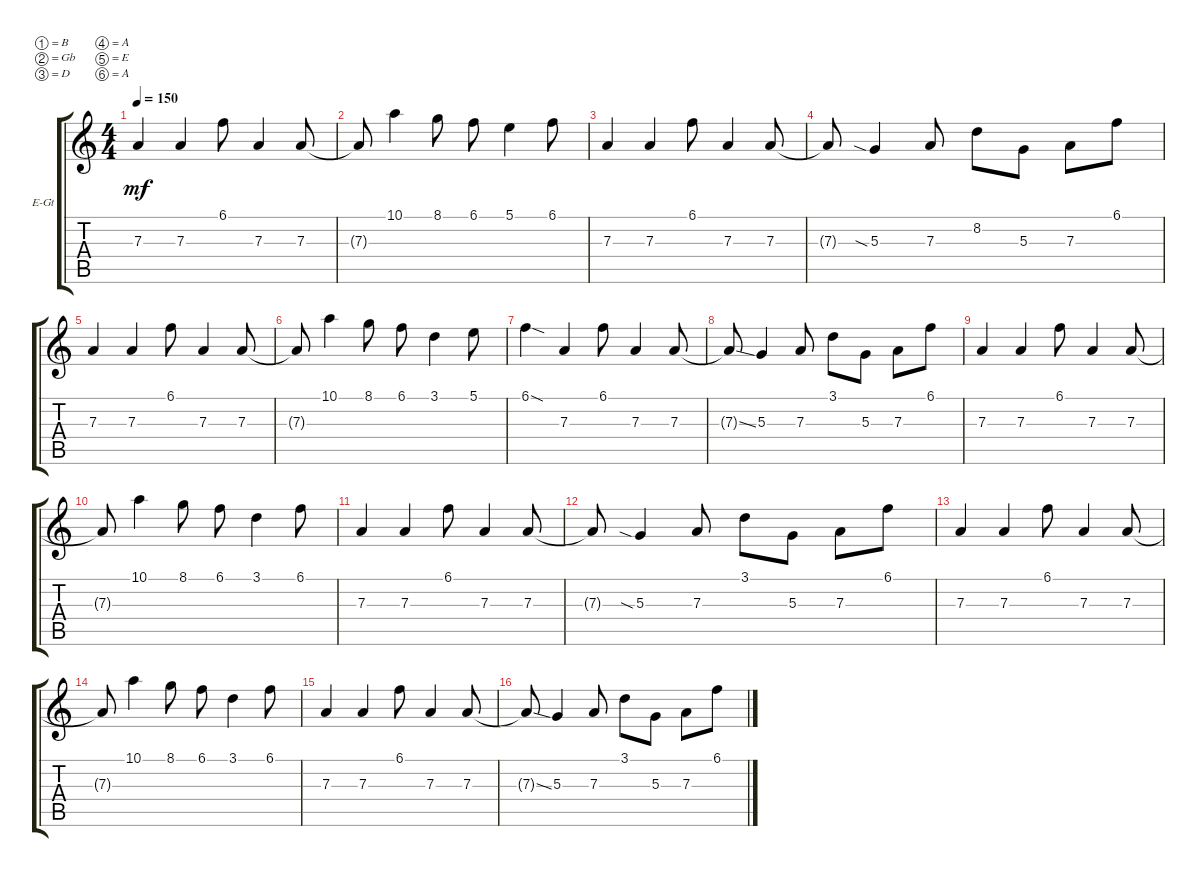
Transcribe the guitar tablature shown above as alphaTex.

\defaultSystemsLayout 4
\bracketExtendMode groupsimilarinstruments
\firstSystemTrackNameOrientation horizontal
\otherSystemsTrackNameOrientation horizontal
\track ("Lead Guitar" "E-Gt") {instrument distortionguitar}
\staff {score tabs}
\tuning (B3 Gb3 D3 A2 E2 A1)
\ts (4 4)
\tempo 150
\clef g2
\ks c
7.3.4{dy mf instrument distortionguitar} 7.3.4 6.1.8 7.3.4 7.3.8 |
7.3{t}.8 10.1.4 8.1.8 6.1.8 5.1.4 6.1.8 |
7.3.4 7.3.4 6.1.8 7.3.4 7.3.8 |
7.3{t}.8 5.3{sia}.4 7.3.8 8.2.8 5.3.8 7.3.8 6.1.8 |
7.3.4 7.3.4 6.1.8 7.3.4 7.3.8 |
7.3{t}.8 10.1.4 8.1.8 6.1.8 3.1.4 5.1.8 |
6.1{sod}.4 7.3.4 6.1.8 7.3.4 7.3.8 |
7.3{ss t}.8 5.3.4 7.3.8 3.1.8 5.3.8 7.3.8 6.1.8 |
7.3.4 7.3.4 6.1.8 7.3.4 7.3.8 |
7.3{t}.8 10.1.4 8.1.8 6.1.8 3.1.4 6.1.8 |
7.3.4 7.3.4 6.1.8 7.3.4 7.3.8 |
7.3{t}.8 5.3{sia}.4 7.3.8 3.1.8 5.3.8 7.3.8 6.1.8 |
7.3.4 7.3.4 6.1.8 7.3.4 7.3.8 |
7.3{t}.8 10.1.4 8.1.8 6.1.8 3.1.4 6.1.8 |
7.3.4 7.3.4 6.1.8 7.3.4 7.3.8 |
7.3{ss t}.8 5.3.4 7.3.8 3.1.8 5.3.8 7.3.8 6.1.8
